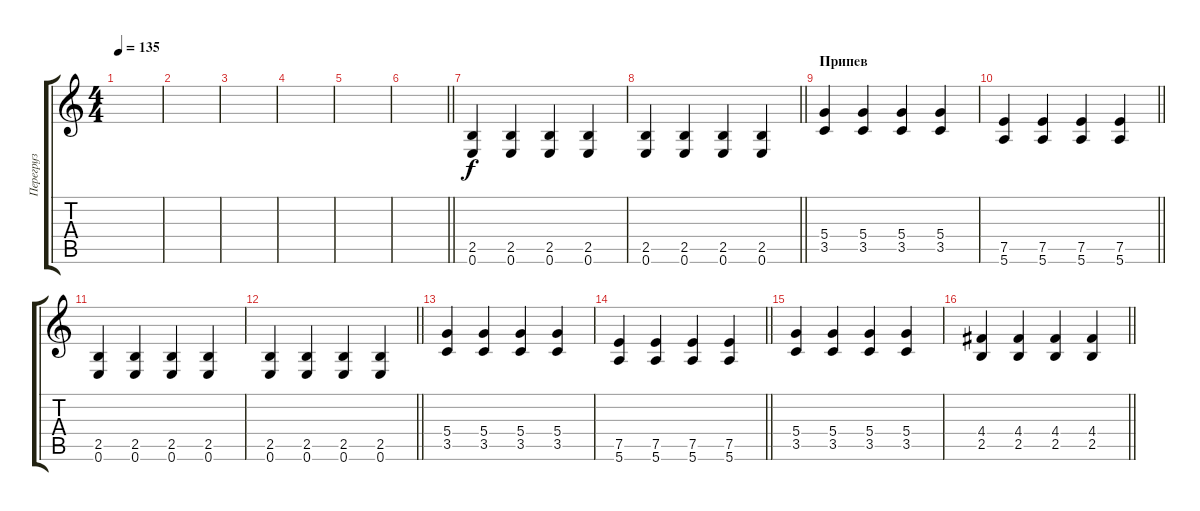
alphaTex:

\track ("Перегруз" "Перегруз") {instrument distortionguitar}
\staff {score tabs}
\tuning (E4 B3 G3 D3 A2 E2) {hide}
\ts (4 4)
\tempo 135
\clef g2
\ks c
|
|
|
|
|
\barLineRight lightlight
|
(2.5 0.6).4 (2.5 0.6).4 (2.5 0.6).4 (2.5 0.6).4 |
\barLineRight lightlight
(2.5 0.6).4 (2.5 0.6).4 (2.5 0.6).4 (2.5 0.6).4 |
\section ("" "Припев")
(5.4 3.5).4 (5.4 3.5).4 (5.4 3.5).4 (5.4 3.5).4 |
\barLineRight lightlight
(7.5 5.6).4 (7.5 5.6).4 (7.5 5.6).4 (7.5 5.6).4 |
(2.5 0.6).4 (2.5 0.6).4 (2.5 0.6).4 (2.5 0.6).4 |
\barLineRight lightlight
(2.5 0.6).4 (2.5 0.6).4 (2.5 0.6).4 (2.5 0.6).4 |
(5.4 3.5).4 (5.4 3.5).4 (5.4 3.5).4 (5.4 3.5).4 |
\barLineRight lightlight
(7.5 5.6).4 (7.5 5.6).4 (7.5 5.6).4 (7.5 5.6).4 |
(5.4 3.5).4 (5.4 3.5).4 (5.4 3.5).4 (5.4 3.5).4 |
\barLineRight lightlight
(4.4 2.5).4 (4.4 2.5).4 (4.4 2.5).4 (4.4 2.5).4
